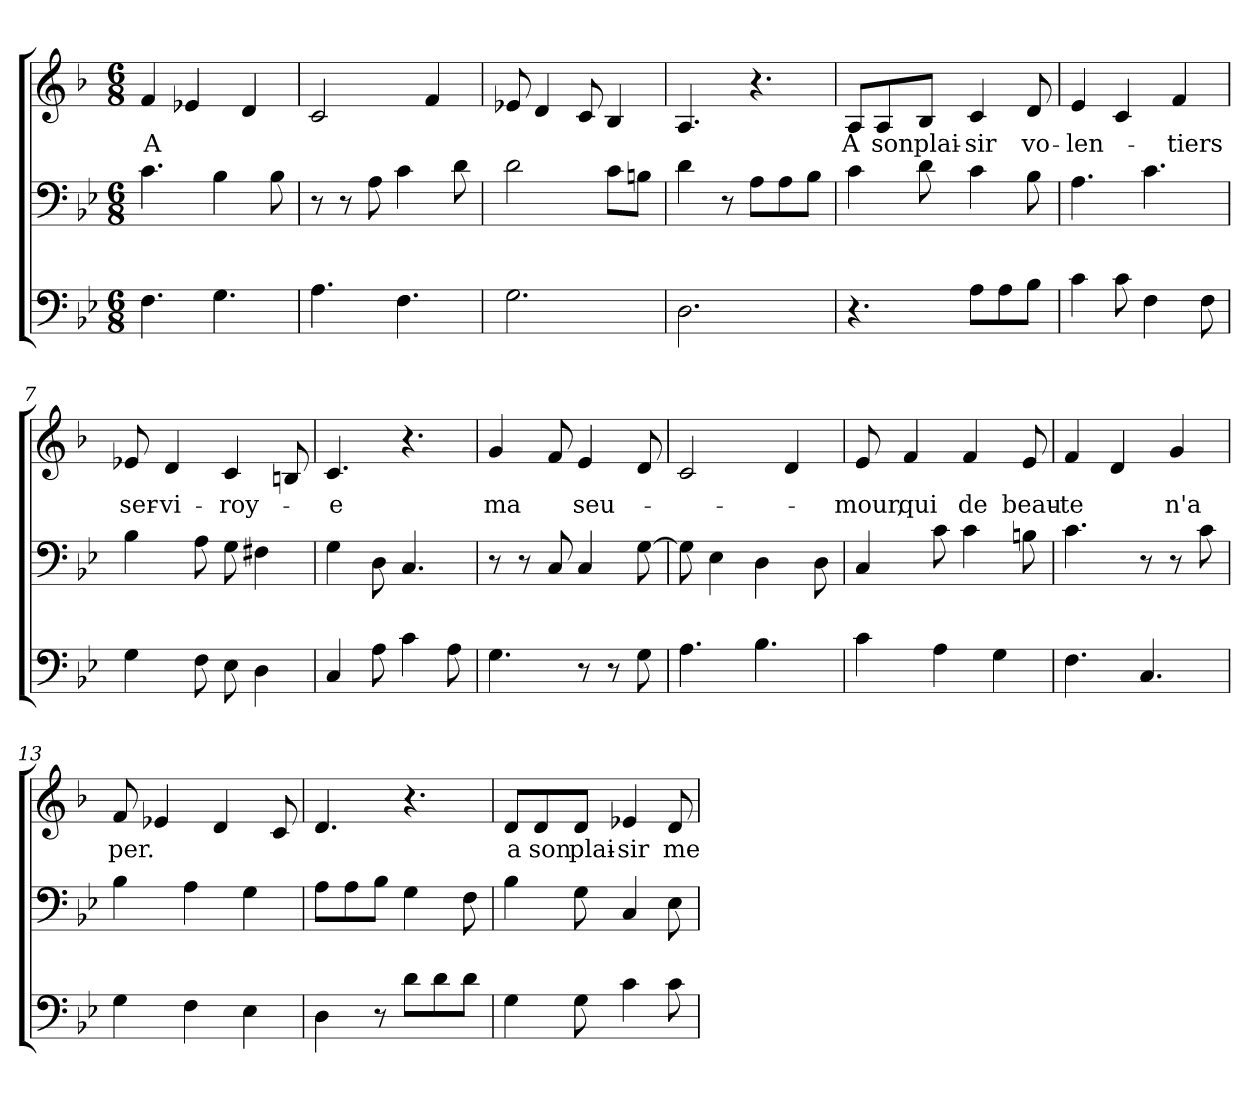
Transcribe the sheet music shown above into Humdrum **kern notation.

**kern	**kern	**kern	**text
*part3	*part2	*part1	*part1
*staff3	*staff2	*staff1	*staff1
*clefF4	*clefF4	*clefG2	*
*k[b-e-]	*k[b-e-]	*k[b-]	*
*B-:	*B-:	*F:	*
*M6/8	*M6/8	*M6/8	*
=1	=1	=1	=1
!	!	!	!LO:LY:b
4.F\	4.c\	4f/	A
.	.	4e-i/	.
4.G\	4B-\	.	.
.	.	4d/	.
.	8B-\	.	.
=2	=2	=2	=2
4.A\	8r	2c/	.
.	8r	.	.
.	8A\	.	.
4.F\	4c\	.	.
.	.	4f/	.
.	8d\	.	.
=3	=3	=3	=3
2.G\	2d\	8e-i/	.
.	.	4d/	.
.	.	8c/	.
.	8c\L	4B-/	.
.	8Bn\J	.	.
=4	=4	=4	=4
2.D\	4d\	4.A/	.
.	8r	.	.
.	8A\L	4.r	.
.	8A\	.	.
.	8B-\J	.	.
=5	=5	=5	=5
!	!	!	!LO:LY:b
4.r	4c\	8A/L	A
!	!	!	!LO:LY:b
.	.	8A/	son
!	!	!	!LO:LY:b
.	8d\	8B-/J	plai-
!	!	!	!LO:LY:b
8A\L	4c\	4c/	-sir
8A\	.	.	.
!	!	!	!LO:LY:b
8B-\J	8B-\	8d/	vo-
=6	=6	=6	=6
!	!	!	!LO:LY:b
4c\	4.A\	4e/	-len-
8c\	.	4c/	.
4F\	4.c\	.	.
!	!	!	!LO:LY:b
.	.	4f/	-tiers
8F\	.	.	.
=7	=7	=7	=7
!	!	!	!LO:LY:b
4G\	4B-\	8e-i/	ser-
!	!	!	!LO:LY:b
.	.	4d/	-vi-
8F\	8A\	.	.
!	!	!	!LO:LY:b
8E-\	8G\	4c/	-roy-
4D\	4F#i\	.	.
.	.	8Bni/	.
!!LO:LB:g=z
=8	=8	=8	=8
!	!	!	!LO:LY:b
4C/	4G\	4.c/	-e
8A\	8D\	.	.
4c\	4.C/	4.r	.
8A\	.	.	.
=9	=9	=9	=9
!	!	!	!LO:LY:b
4.G\	8r	4g/	ma
.	8r	.	.
.	8C/	8f/	.
!	!	!	!LO:LY:b
8r	4C/	4e/	seu-
8r	.	.	.
8G\	[8G\	8d/	.
=10	=10	=10	=10
4.A\	8G\]	2c/	.
.	4E-\	.	.
4.B-\	4D\	.	.
.	.	4d/	.
.	8D\	.	.
=11	=11	=11	=11
!	!	!	!LO:LY:b
4c\	4C/	8e/	mour,
!	!	!	!LO:LY:b
.	.	4f/	qui
4A\	8c\	.	.
!	!	!	!LO:LY:b
.	4c\	4f/	de
4G\	.	.	.
!	!	!	!LO:LY:b
.	8Bn\	8e/	beau-
=12	=12	=12	=12
!	!	!	!LO:LY:b
4.F\	4.c\	4f/	-te
.	.	4d/	.
4.C/	8r	.	.
!	!	!	!LO:LY:b
.	8r	4g/	n'a
.	8c\	.	.
=13	=13	=13	=13
!	!	!	!LO:LY:b
4G\	4B-\	8f/	per.
.	.	4e-X/	.
4F\	4A\	.	.
.	.	4d/	.
4E-\	4G\	.	.
.	.	8c/	.
=14	=14	=14	=14
4D\	8A\L	4.d/	.
.	8A\	.	.
8r	8B-\J	.	.
8d\L	4G\	4.r	.
8d\	.	.	.
8d\J	8F\	.	.
=15	=15	=15	=15
!	!	!	!LO:LY:b
4G\	4B-\	8d/L	a
!	!	!	!LO:LY:b
.	.	8d/	son
!	!	!	!LO:LY:b
8G\	8G\	8d/J	plai-
!	!	!	!LO:LY:b
4c\	4C/	4e-X/	-sir
!	!	!	!LO:LY:b
8c\	8E-\	8d/	me
=	=	=	=
*-	*-	*-	*-
